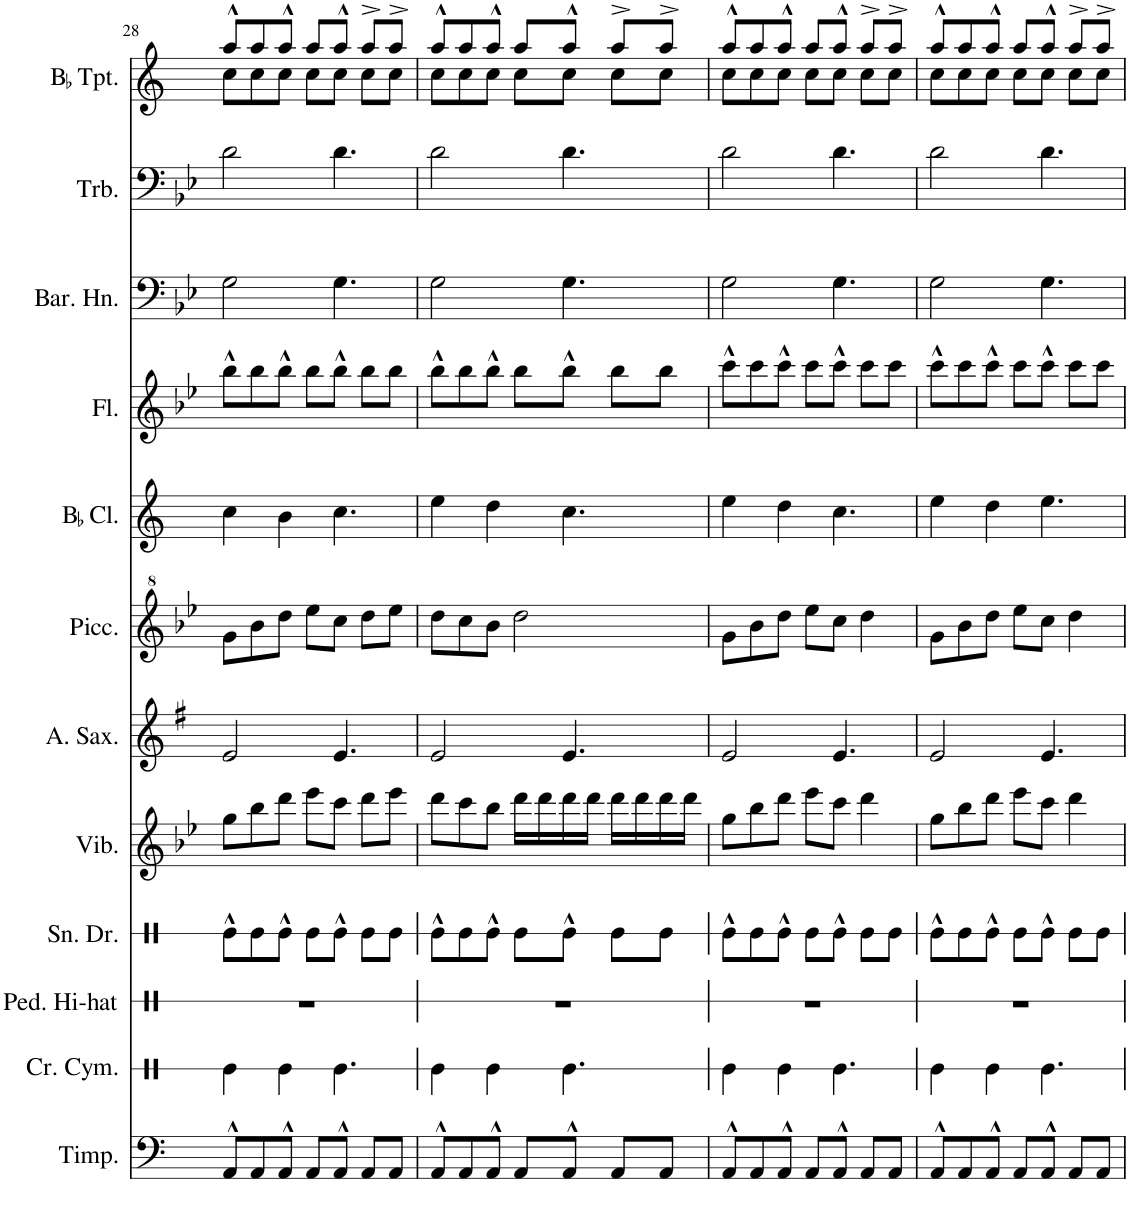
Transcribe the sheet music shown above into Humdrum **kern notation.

**kern	**kern	**kern	**kern	**kern	**kern	**kern	**kern	**kern	**kern	**kern	**kern
*part12	*part11	*part10	*part9	*part8	*part7	*part6	*part5	*part4	*part3	*part2	*part1
*staff12	*staff11	*staff10	*staff9	*staff8	*staff7	*staff6	*staff5	*staff4	*staff3	*staff2	*staff1
*I"Timpani	*I"Crash Cymbal	*I"Pedal Hi-hat	*I"Snare Drum	*I"Vibraphone	*I"Alto Saxophone	*I"Piccolo	*I"BaccidentalFlat Clarinet	*I"Flute	*I"Baritone Horn	*I"Trombone	*I"BaccidentalFlat Trumpet
*I'Timp.	*I'Cr. Cym.	*I'Ped. Hi-hat	*I'Sn. Dr.	*I'Vib.	*I'A. Sax.	*I'Picc.	*I'BaccidentalFlat Cl.	*I'Fl.	*I'Bar. Hn.	*I'Trb.	*I'BaccidentalFlat Tpt.
!!LO:PB:g=z
*clefF4	*clefX	*clefX	*clefX	*clefG2	*clefG2	*clefG^2	*clefG2	*clefG2	*clefF4	*clefF4	*clefG2
*	*	*	*	*	*Trd5c9	*Trd-7c-12	*Trd1c2	*	*Trd4c7	*	*Trd1c2
*k[]	*k[]	*k[]	*k[]	*k[b-e-]	*k[f#]	*k[b-e-]	*k[]	*k[b-e-]	*k[b-e-]	*k[b-e-]	*k[]
*M7/8	*M7/8	*M7/8	*M7/8	*M7/8	*M7/8	*M7/8	*M7/8	*M7/8	*M7/8	*M7/8	*M7/8
=28	=28	=28	=28	=28	=28	=28	=28	=28	=28	=28	=28
*	*	*	*	*	*	*	*	*	*	*	*^
8AA^^/L	4Re\	2..r	8Re^^\L	8gg\L	2e/	8gg\L	4cc\	8bb-^^\L	2G\	2d\	8aa^^/L	8cc\L
8AA/	.	.	8Re\	8bb-\	.	8bb-\	.	8bb-\	.	.	8aa/	8cc\
8AA^^/J	4Re\	.	8Re^^\J	8ddd\J	.	8ddd\J	4b\	8bb-^^\J	.	.	8aa^^/J	8cc\J
8AA/L	.	.	8Re\L	8eee-\L	.	8eee-\L	.	8bb-\L	.	.	8aa/L	8cc\L
8AA^^/J	4.Re\	.	8Re^^\J	8ccc\J	4.e/	8ccc\J	4.cc\	8bb-^^\J	4.G\	4.d\	8aa^^/J	8cc\J
8AA/L	.	.	8Re\L	8ddd\L	.	8ddd\L	.	8bb-\L	.	.	8aa^/L	8cc\L
8AA/J	.	.	8Re\J	8eee-\J	.	8eee-\J	.	8bb-\J	.	.	8aa^/J	8cc\J
=29	=29	=29	=29	=29	=29	=29	=29	=29	=29	=29	=29	=29
8AA^^/L	4Re\	2..r	8Re^^\L	8ddd\L	2e/	8ddd\L	4ee\	8bb-^^\L	2G\	2d\	8aa^^/L	8cc\L
8AA/	.	.	8Re\	8ccc\	.	8ccc\	.	8bb-\	.	.	8aa/	8cc\
8AA^^/J	4Re\	.	8Re^^\J	8bb-\J	.	8bb-\J	4dd\	8bb-^^\J	.	.	8aa^^/J	8cc\J
8AA/L	.	.	8Re\L	16ddd\LL	.	2ddd\	.	8bb-\L	.	.	8aa/L	8cc\L
.	.	.	.	16ddd\	.	.	.	.	.	.	.	.
8AA^^/J	4.Re\	.	8Re^^\J	16ddd\	4.e/	.	4.cc\	8bb-^^\J	4.G\	4.d\	8aa^^/J	8cc\J
.	.	.	.	16ddd\JJ	.	.	.	.	.	.	.	.
8AA/L	.	.	8Re\L	16ddd\LL	.	.	.	8bb-\L	.	.	8aa^/L	8cc\L
.	.	.	.	16ddd\	.	.	.	.	.	.	.	.
8AA/J	.	.	8Re\J	16ddd\	.	.	.	8bb-\J	.	.	8aa^/J	8cc\J
.	.	.	.	16ddd\JJ	.	.	.	.	.	.	.	.
=30	=30	=30	=30	=30	=30	=30	=30	=30	=30	=30	=30	=30
8AA^^/L	4Re\	2..r	8Re^^\L	8gg\L	2e/	8gg\L	4ee\	8ccc^^\L	2G\	2d\	8aa^^/L	8cc\L
8AA/	.	.	8Re\	8bb-\	.	8bb-\	.	8ccc\	.	.	8aa/	8cc\
8AA^^/J	4Re\	.	8Re^^\J	8ddd\J	.	8ddd\J	4dd\	8ccc^^\J	.	.	8aa^^/J	8cc\J
8AA/L	.	.	8Re\L	8eee-\L	.	8eee-\L	.	8ccc\L	.	.	8aa/L	8cc\L
8AA^^/J	4.Re\	.	8Re^^\J	8ccc\J	4.e/	8ccc\J	4.cc\	8ccc^^\J	4.G\	4.d\	8aa^^/J	8cc\J
8AA/L	.	.	8Re\L	4ddd\	.	4ddd\	.	8ccc\L	.	.	8aa^/L	8cc\L
8AA/J	.	.	8Re\J	.	.	.	.	8ccc\J	.	.	8aa^/J	8cc\J
=31	=31	=31	=31	=31	=31	=31	=31	=31	=31	=31	=31	=31
8AA^^/L	4Re\	2..r	8Re^^\L	8gg\L	2e/	8gg\L	4ee\	8ccc^^\L	2G\	2d\	8aa^^/L	8cc\L
8AA/	.	.	8Re\	8bb-\	.	8bb-\	.	8ccc\	.	.	8aa/	8cc\
8AA^^/J	4Re\	.	8Re^^\J	8ddd\J	.	8ddd\J	4dd\	8ccc^^\J	.	.	8aa^^/J	8cc\J
8AA/L	.	.	8Re\L	8eee-\L	.	8eee-\L	.	8ccc\L	.	.	8aa/L	8cc\L
8AA^^/J	4.Re\	.	8Re^^\J	8ccc\J	4.e/	8ccc\J	4.ee\	8ccc^^\J	4.G\	4.d\	8aa^^/J	8cc\J
8AA/L	.	.	8Re\L	4ddd\	.	4ddd\	.	8ccc\L	.	.	8aa^/L	8cc\L
8AA/J	.	.	8Re\J	.	.	.	.	8ccc\J	.	.	8aa^/J	8cc\J
*	*	*	*	*	*	*	*	*	*	*	*v	*v
=	=	=	=	=	=	=	=	=	=	=	=
*-	*-	*-	*-	*-	*-	*-	*-	*-	*-	*-	*-
